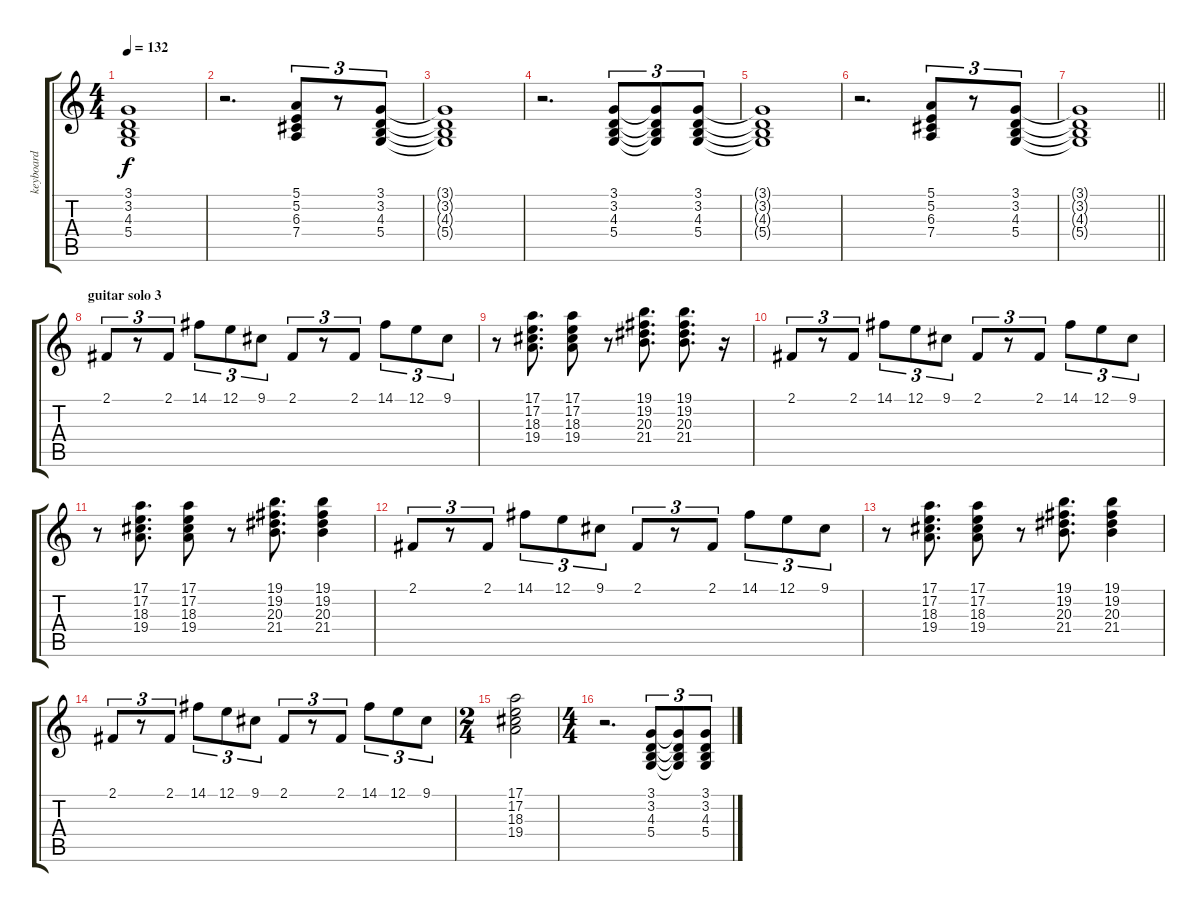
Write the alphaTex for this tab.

\track ("keyboard" "keyboard") {instrument acousticgrandpiano}
\staff {score tabs}
\tuning (E4 B3 G3 D3 A2 E2) {hide}
\ts (4 4)
\tempo 132
\clef g2
\ks c
(3.1{t} 3.2{t} 4.3{t} 5.4{t}).1{dy f} |
r.2{d} (5.1 5.2 6.3 7.4).8{tu (3 2)} r.8{tu (3 2)} (3.1 3.2 4.3 5.4).8{tu (3 2)} |
(3.1{t} 3.2{t} 4.3{t} 5.4{t}).1 |
r.2{d} (3.1 3.2 4.3 5.4).8{tu (3 2)} (3.1{t} 3.2{t} 4.3{t} 5.4{t}).8{tu (3 2)} (3.1 3.2 4.3 5.4).8{tu (3 2)} |
(3.1{t} 3.2{t} 4.3{t} 5.4{t}).1 |
r.2{d} (5.1 5.2 6.3 7.4).8{tu (3 2)} r.8{tu (3 2)} (3.1 3.2 4.3 5.4).8{tu (3 2)} |
\barLineRight lightlight
(3.1{t} 3.2{t} 4.3{t} 5.4{t}).1 |
\section ("" "guitar solo 3")
2.1.8{tu (3 2) instrument drawbarorgan} r.8{tu (3 2)} 2.1.8{tu (3 2)} 14.1.8{tu (3 2)} 12.1.8{tu (3 2)} 9.1.8{tu (3 2)} 2.1.8{tu (3 2)} r.8{tu (3 2)} 2.1.8{tu (3 2)} 14.1.8{tu (3 2)} 12.1.8{tu (3 2)} 9.1.8{tu (3 2)} |
r.8 (17.1 17.2 18.3 19.4).8{d} (17.1 17.2 18.3 19.4).8 r.8 (19.1 19.2 20.3 21.4).8{d} (19.1 19.2 20.3 21.4).8{d} r.16 |
2.1.8{tu (3 2)} r.8{tu (3 2)} 2.1.8{tu (3 2)} 14.1.8{tu (3 2)} 12.1.8{tu (3 2)} 9.1.8{tu (3 2)} 2.1.8{tu (3 2)} r.8{tu (3 2)} 2.1.8{tu (3 2)} 14.1.8{tu (3 2)} 12.1.8{tu (3 2)} 9.1.8{tu (3 2)} |
r.8 (17.1 17.2 18.3 19.4).8{d} (17.1 17.2 18.3 19.4).8 r.8 (19.1 19.2 20.3 21.4).8{d} (19.1 19.2 20.3 21.4).4 |
2.1.8{tu (3 2)} r.8{tu (3 2)} 2.1.8{tu (3 2)} 14.1.8{tu (3 2)} 12.1.8{tu (3 2)} 9.1.8{tu (3 2)} 2.1.8{tu (3 2)} r.8{tu (3 2)} 2.1.8{tu (3 2)} 14.1.8{tu (3 2)} 12.1.8{tu (3 2)} 9.1.8{tu (3 2)} |
r.8 (17.1 17.2 18.3 19.4).8{d} (17.1 17.2 18.3 19.4).8 r.8 (19.1 19.2 20.3 21.4).8{d} (19.1 19.2 20.3 21.4).4 |
2.1.8{tu (3 2)} r.8{tu (3 2)} 2.1.8{tu (3 2)} 14.1.8{tu (3 2)} 12.1.8{tu (3 2)} 9.1.8{tu (3 2)} 2.1.8{tu (3 2)} r.8{tu (3 2)} 2.1.8{tu (3 2)} 14.1.8{tu (3 2)} 12.1.8{tu (3 2)} 9.1.8{tu (3 2)} |
\ts (2 4)
(17.1 17.2 18.3 19.4).2 |
\ts (4 4)
r.2{d instrument honkytonkpiano} (3.1 3.2 4.3 5.4).8{tu (3 2)} (3.1{t} 3.2{t} 4.3{t} 5.4{t}).8{tu (3 2)} (3.1 3.2 4.3 5.4).8{tu (3 2)}
